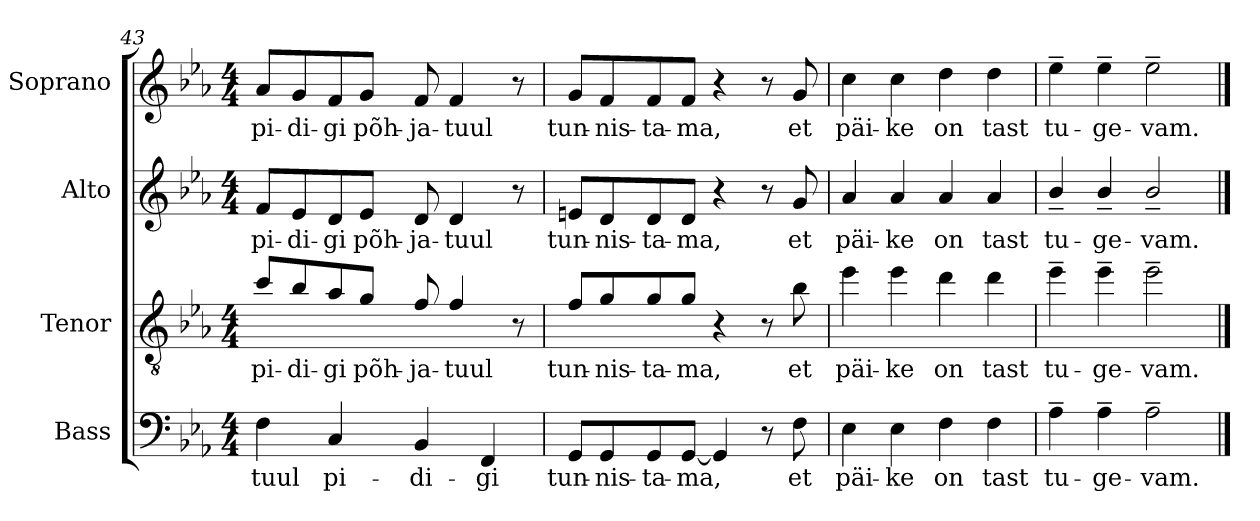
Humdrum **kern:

**kern	**text	**kern	**text	**kern	**text	**kern	**text
*part4	*part4	*part3	*part3	*part2	*part2	*part1	*part1
*staff4	*staff4	*staff3	*staff3	*staff2	*staff2	*staff1	*staff1
*I"Bass	*	*I"Tenor	*	*I"Alto	*	*I"Soprano	*
*I'B.	*	*I'T.	*	*I'A.	*	*I'S.	*
*clefF4	*	*clefGv2	*	*clefG2	*	*clefG2	*
*	*	*ITrd7c12	*	*	*	*	*
*k[b-e-a-]	*	*k[b-e-a-]	*	*k[b-e-a-]	*	*k[b-e-a-]	*
*c:	*	*c:	*	*c:	*	*c:	*
*M4/4	*	*M4/4	*	*M4/4	*	*M4/4	*
=43	=43	=43	=43	=43	=43	=43	=43
!	!LO:LY:b	!	!	!	!	!	!
!	!	!	!LO:LY:b	!	!	!	!
!	!	!	!	!	!LO:LY:b	!	!
!	!	!	!	!	!	!	!LO:LY:b
4F\	-tuul	8c/L	pi-	8f/L	pi-	8a-/L	pi-
!	!	!	!LO:LY:b	!	!	!	!
!	!	!	!	!	!LO:LY:b	!	!
!	!	!	!	!	!	!	!LO:LY:b
.	.	8B-/	-di-	8e-/	-di-	8g/	-di-
!	!LO:LY:b	!	!	!	!	!	!
!	!	!	!LO:LY:b	!	!	!	!
!	!	!	!	!	!LO:LY:b	!	!
!	!	!	!	!	!	!	!LO:LY:b
4C/	pi-	8A-/	-gi	8d/	-gi	8f/	-gi
!	!	!	!LO:LY:b	!	!	!	!
!	!	!	!	!	!LO:LY:b	!	!
!	!	!	!	!	!	!	!LO:LY:b
.	.	8G/J	põh-	8e-/J	põh-	8g/J	põh-
!	!LO:LY:b	!	!	!	!	!	!
!	!	!	!LO:LY:b	!	!	!	!
!	!	!	!	!	!LO:LY:b	!	!
!	!	!	!	!	!	!	!LO:LY:b
4BB-/	-di-	8F/	-ja-	8d/	-ja-	8f/	-ja-
!	!	!	!LO:LY:b	!	!	!	!
!	!	!	!	!	!LO:LY:b	!	!
!	!	!	!	!	!	!	!LO:LY:b
.	.	4F/	-tuul	4d/	-tuul	4f/	-tuul
!	!LO:LY:b	!	!	!	!	!	!
4FF/	-gi	.	.	.	.	.	.
.	.	8r	.	8r	.	8r	.
=44	=44	=44	=44	=44	=44	=44	=44
!	!LO:LY:b	!	!	!	!	!	!
!	!	!	!LO:LY:b	!	!	!	!
!	!	!	!	!	!LO:LY:b	!	!
!	!	!	!	!	!	!	!LO:LY:b
8GG/L	tun-	8F/L	tun-	8en/L	tun-	8g/L	tun-
!	!LO:LY:b	!	!	!	!	!	!
!	!	!	!LO:LY:b	!	!	!	!
!	!	!	!	!	!LO:LY:b	!	!
!	!	!	!	!	!	!	!LO:LY:b
8GG/	-nis-	8G/	-nis-	8d/	-nis-	8f/	-nis-
!	!LO:LY:b	!	!	!	!	!	!
!	!	!	!LO:LY:b	!	!	!	!
!	!	!	!	!	!LO:LY:b	!	!
!	!	!	!	!	!	!	!LO:LY:b
8GG/	-ta-	8G/	-ta-	8d/	-ta-	8f/	-ta-
!	!LO:LY:b	!	!	!	!	!	!
!	!	!	!LO:LY:b	!	!	!	!
!	!	!	!	!	!LO:LY:b	!	!
!	!	!	!	!	!	!	!LO:LY:b
[<8GG/J	-ma,	8G/J	-ma,	8d/J	-ma,	8f/J	-ma,
4GG/]	.	4r	.	4r	.	4r	.
8r	.	8r	.	8r	.	8r	.
!	!LO:LY:b	!	!	!	!	!	!
!	!	!	!LO:LY:b	!	!	!	!
!	!	!	!	!	!LO:LY:b	!	!
!	!	!	!	!	!	!	!LO:LY:b
8F\	et	8B-\	et	8g/	et	8g/	et
!!LO:LB:g=z
=45	=45	=45	=45	=45	=45	=45	=45
!	!LO:LY:b	!	!	!	!	!	!
!	!	!	!LO:LY:b	!	!	!	!
!	!	!	!	!	!LO:LY:b	!	!
!	!	!	!	!	!	!	!LO:LY:b
4E-\	päi-	4e-\	päi-	4a-/	päi-	4cc\	päi-
!	!LO:LY:b	!	!	!	!	!	!
!	!	!	!LO:LY:b	!	!	!	!
!	!	!	!	!	!LO:LY:b	!	!
!	!	!	!	!	!	!	!LO:LY:b
4E-\	-ke	4e-\	-ke	4a-/	-ke	4cc\	-ke
!	!LO:LY:b	!	!	!	!	!	!
!	!	!	!LO:LY:b	!	!	!	!
!	!	!	!	!	!LO:LY:b	!	!
!	!	!	!	!	!	!	!LO:LY:b
4F\	on	4d\	on	4a-/	on	4dd\	on
!	!LO:LY:b	!	!	!	!	!	!
!	!	!	!LO:LY:b	!	!	!	!
!	!	!	!	!	!LO:LY:b	!	!
!	!	!	!	!	!	!	!LO:LY:b
4F\	tast	4d\	tast	4a-/	tast	4dd\	tast
=46	=46	=46	=46	=46	=46	=46	=46
!	!LO:LY:b	!	!	!	!	!	!
!	!	!	!LO:LY:b	!	!	!	!
!	!	!	!	!	!LO:LY:b	!	!
!	!	!	!	!	!	!	!LO:LY:b
4A-~>\	tu-	4e-~>\	tu-	4b-~</	tu-	4ee-~>\	tu-
!	!LO:LY:b	!	!	!	!	!	!
!	!	!	!LO:LY:b	!	!	!	!
!	!	!	!	!	!LO:LY:b	!	!
!	!	!	!	!	!	!	!LO:LY:b
4A-~>\	-ge-	4e-~>\	-ge-	4b-~</	-ge-	4ee-~>\	-ge-
!	!LO:LY:b	!	!	!	!	!	!
!	!	!	!LO:LY:b	!	!	!	!
!	!	!	!	!	!LO:LY:b	!	!
!	!	!	!	!	!	!	!LO:LY:b
2A-~>\	-vam.	2e-~>\	-vam.	2b-~</	-vam.	2ee-~>\	-vam.
==	==	==	==	==	==	==	==
*-	*-	*-	*-	*-	*-	*-	*-
